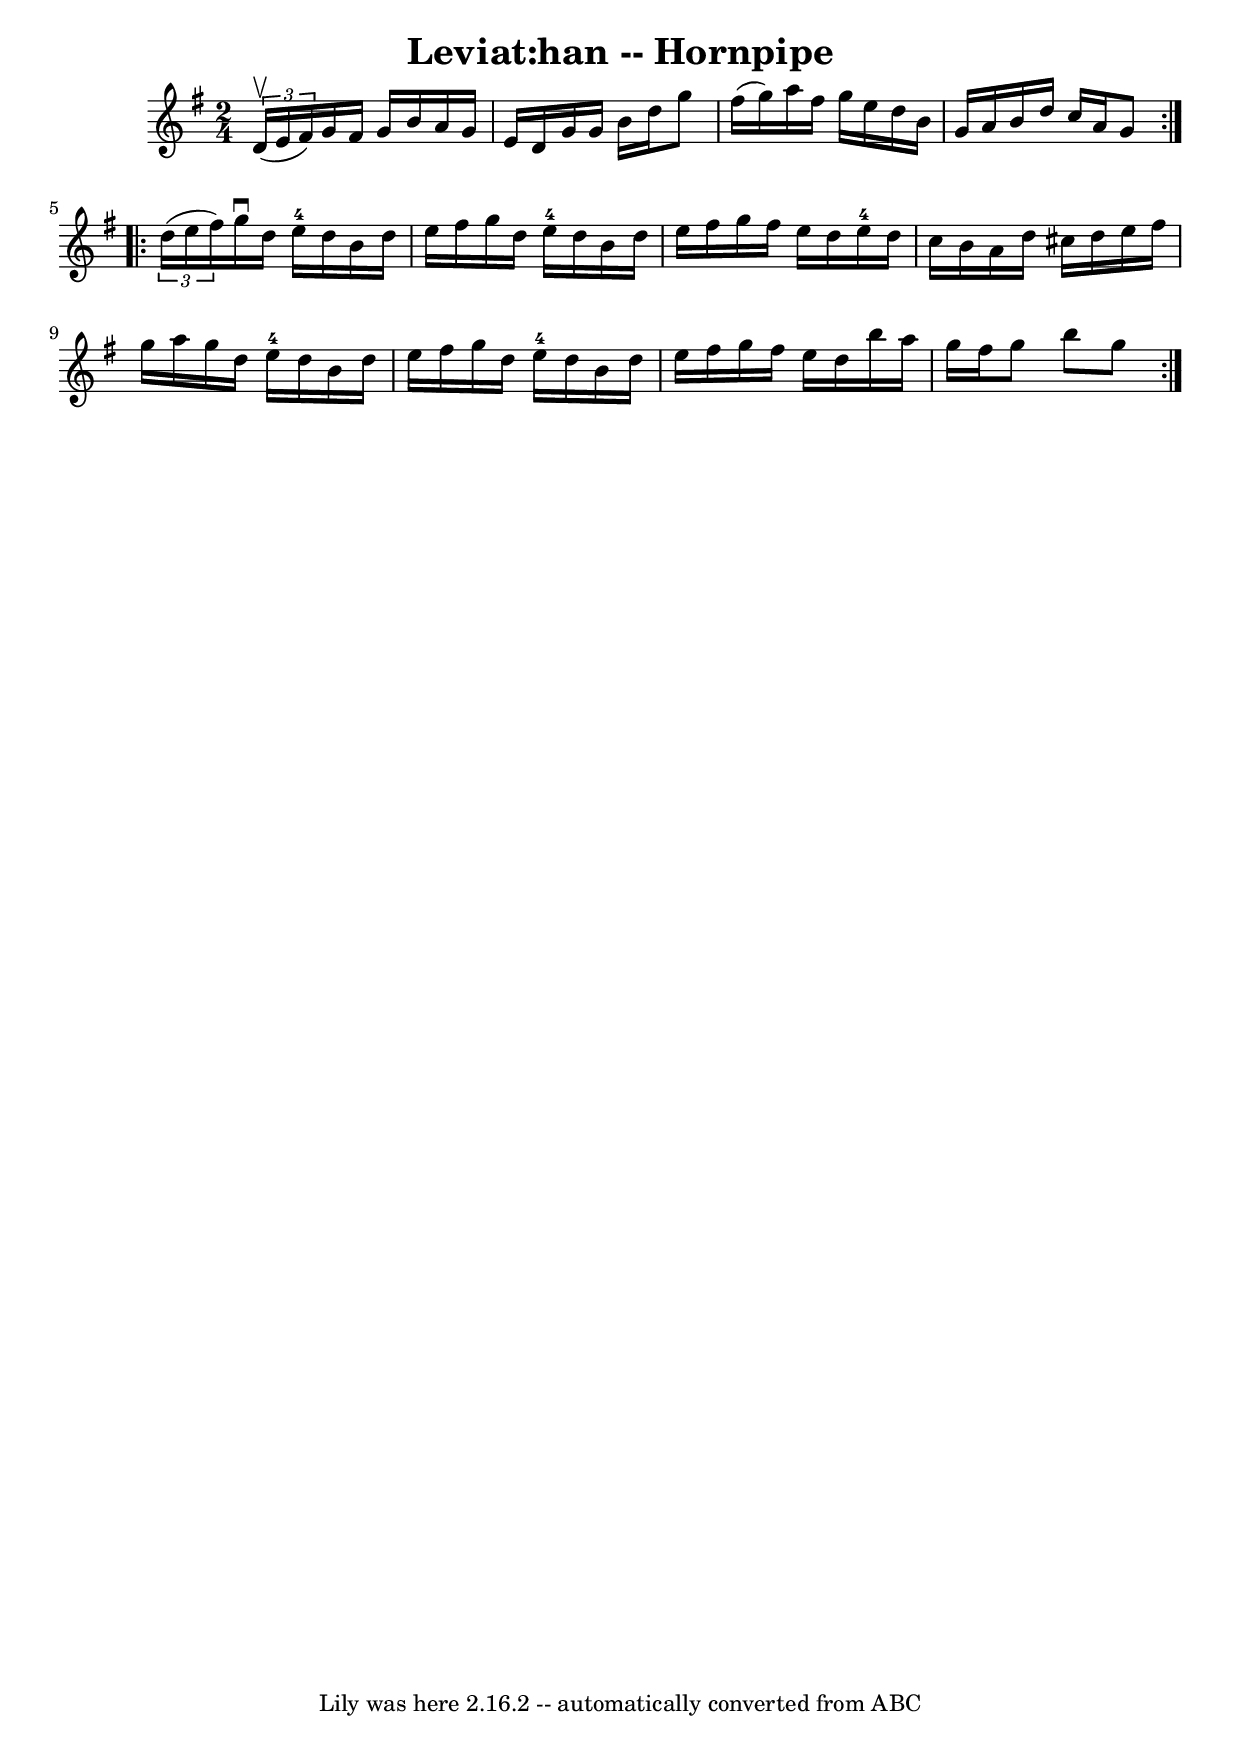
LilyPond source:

\version "2.7.40"
\include "Mammoth.ily"
\header {
	book = "Cole's 1000 Fiddle Tunes"
	crossRefNumber = "1"
	footnotes = ""
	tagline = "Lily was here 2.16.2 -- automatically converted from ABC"
	title = "Leviat:han -- Hornpipe"
}
voicedefault =  {
\set Score.defaultBarType = "empty"

\repeat volta 2 {
\time 2/4 \key g \major   \times 2/3 { d'16 (^\upbow e'16 fis'16) } 
|
 g'16 fis'16 g'16 b'16 a'16 g'16 e'16 d'16  
|
 g'16 g'16 b'16 d''16 g''8 fis''16 (g''16) 
|
 a''16 fis''16 g''16 e''16 d''16 b'16 g'16 a'16  
|
 b'16 d''16 c''16 a'16 g'8  }     \repeat volta 2 {   
\times 2/3 { d''16 (e''16 fis''16) } |
 g''16^\downbow   
d''16 e''16-4 d''16 b'16 d''16 e''16 fis''16  |
   
g''16 d''16 e''16-4 d''16 b'16 d''16 e''16 fis''16  
|
 g''16 fis''16 e''16 d''16 e''16-4 d''16 c''16  
 b'16  |
 a'16 d''16 cis''16 d''16 e''16 fis''16    
g''16 a''16  |
 g''16 d''16 e''16-4 d''16 b'16    
d''16 e''16 fis''16  |
 g''16 d''16 e''16-4 d''16    
b'16 d''16 e''16 fis''16  |
 g''16 fis''16 e''16    
d''16 b''16 a''16 g''16 fis''16  |
 g''8 b''8 g''8  } 
  
}

\score{
    <<

	\context Staff="default"
	{
	    \voicedefault 
	}

    >>
	\layout {
	}
	\midi {}
}
